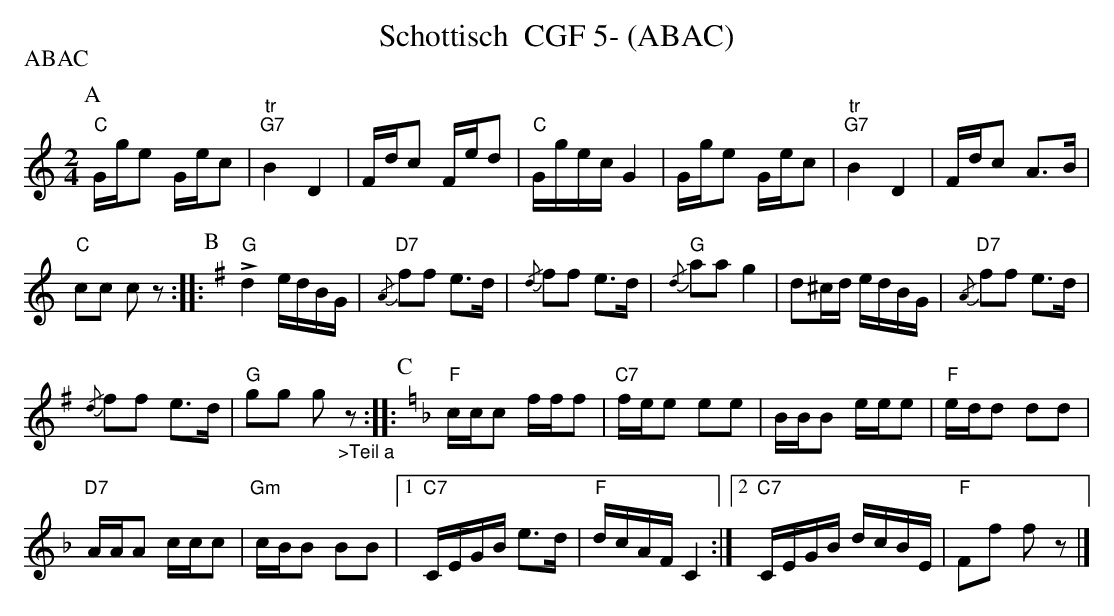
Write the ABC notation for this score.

X:1
T:Schottisch  CGF 5- (ABAC)
P:ABAC
M:2/4
L:1/16
K:C %%MIDI gchordon
[P:A] "C"Gge2 Gec2 | "tr""G7"B4D4 | Fdc2 Fed2 | "C"GgecG4 | Gge2 Gec2 | "tr""G7"B4D4 | Fdc2 A3B |
"C"c2c2 c2z2 :: [P:B] [K:G] !>!"G"d4 edBG | {/A}"D7"f2f2 e3d | {/d}f2f2 e3d | {/d}"G"a2a2 g4 | d2^cd edBG | {/A}"D7"f2f2 e3d |
{/d}f2f2 e3d | "G"g2g2 g2"_>Teil a"z2 :: [P:C] [K:F] "F"ccc2 fff2 | "C7"fee2 e2e2 | BBB2 eee2 | "F"edd2 d2d2 |
"D7"AAA2 ccc2 | "Gm"cBB2 B2B2 |1 "C7"CEGB e3d | "F"dcAF C4 :|2 "C7"CEGB dcBE | "F"F2f2 f2z2 |]
